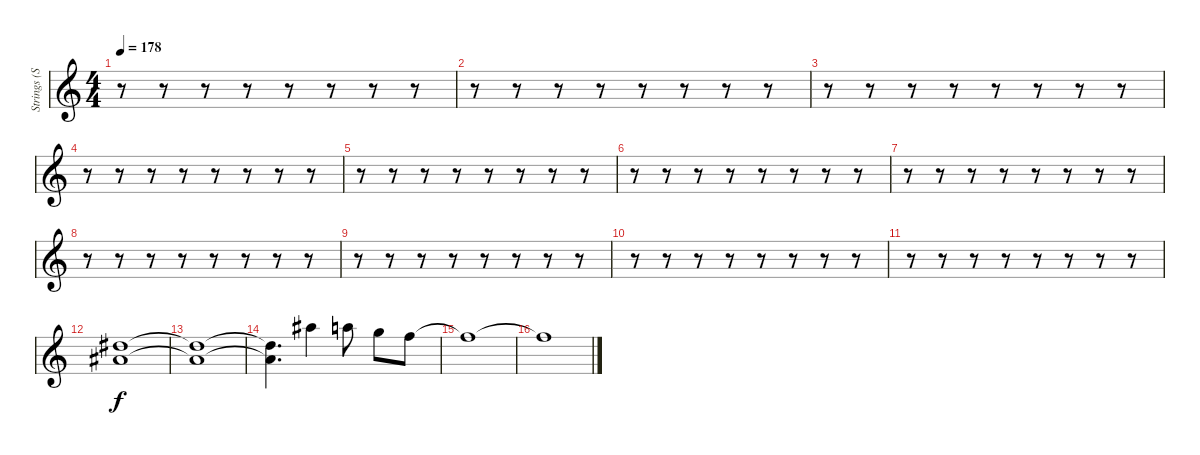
\track ("Strings (Staff 1)" "Strings (S") {instrument acousticgrandpiano}
\staff {score}
\tuning (E4 B3 G3 D3 A2 E2 B1) {hide}
\ts (4 4)
\tempo 178
\clef g2
\ks c
r.8{dy f} r.8 r.8 r.8 r.8 r.8 r.8 r.8 |
r.8 r.8 r.8 r.8 r.8 r.8 r.8 r.8 |
r.8 r.8 r.8 r.8 r.8 r.8 r.8 r.8 |
r.8 r.8 r.8 r.8 r.8 r.8 r.8 r.8 |
r.8 r.8 r.8 r.8 r.8 r.8 r.8 r.8 |
r.8 r.8 r.8 r.8 r.8 r.8 r.8 r.8 |
r.8 r.8 r.8 r.8 r.8 r.8 r.8 r.8 |
r.8 r.8 r.8 r.8 r.8 r.8 r.8 r.8 |
r.8 r.8 r.8 r.8 r.8 r.8 r.8 r.8 |
r.8 r.8 r.8 r.8 r.8 r.8 r.8 r.8 |
r.8 r.8 r.8 r.8 r.8 r.8 r.8 r.8 |
\section ("" "")
(11.1 11.2).1 |
(11.1{t} 11.2{t}).1 |
(11.1{t} 11.2{t}).4{d} 18.1.4 17.1.8 15.1.8 13.1.8 |
13.1{t}.1 |
13.1{t}.1
